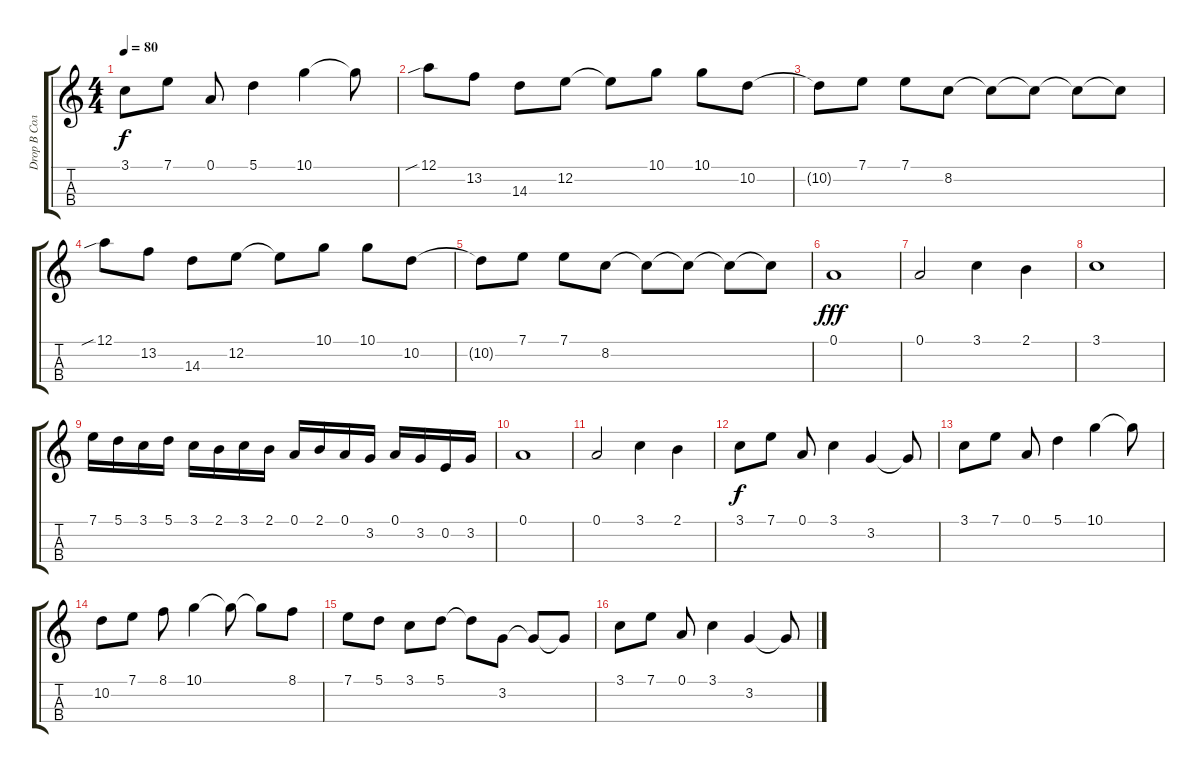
\track ("Drop B Соло" "Drop B Сол") {instrument overdrivenguitar}
\staff {score tabs}
\tuning (A3 E3 C3 G2) {hide}
\ts (4 4)
\tempo 80
\clef g2
\ks c
3.1.8{dy f} 7.1.8 0.1.8 5.1.4 10.1.4 10.1{t}.8 |
12.1{sib}.8 13.2.8 14.3.8 12.2.8 12.2{t}.8 10.1.8 10.1.8 10.2.8 |
10.2{t}.8 7.1.8 7.1.8 8.2.8 8.2{t}.8 8.2{t}.8 8.2{t}.8 8.2{t}.8 |
12.1{sib}.8 13.2.8 14.3.8 12.2.8 12.2{t}.8 10.1.8 10.1.8 10.2.8 |
10.2{t}.8 7.1.8 7.1.8 8.2.8 8.2{t}.8 8.2{t}.8 8.2{t}.8 8.2{t}.8 |
0.1.1{dy fff} |
0.1.2 3.1.4 2.1.4 |
3.1.1 |
7.1.16 5.1.16 3.1.16 5.1.16 3.1.16 2.1.16 3.1.16 2.1.16 0.1.16 2.1.16 0.1.16 3.2.16 0.1.16 3.2.16 0.2.16 3.2.16 |
0.1.1 |
0.1.2 3.1.4 2.1.4 |
3.1.8{dy f} 7.1.8 0.1.8 3.1.4 3.2.4 3.2{t}.8 |
3.1.8 7.1.8 0.1.8 5.1.4 10.1.4 10.1{t}.8 |
10.2.8 7.1.8 8.1.8 10.1.4 10.1{t}.8 10.1{t}.8 8.1.8 |
7.1.8 5.1.8 3.1.8 5.1.8 5.1{t}.8 3.2.8 3.2{t}.8 3.2{t}.8 |
3.1.8 7.1.8 0.1.8 3.1.4 3.2.4 3.2{t}.8
